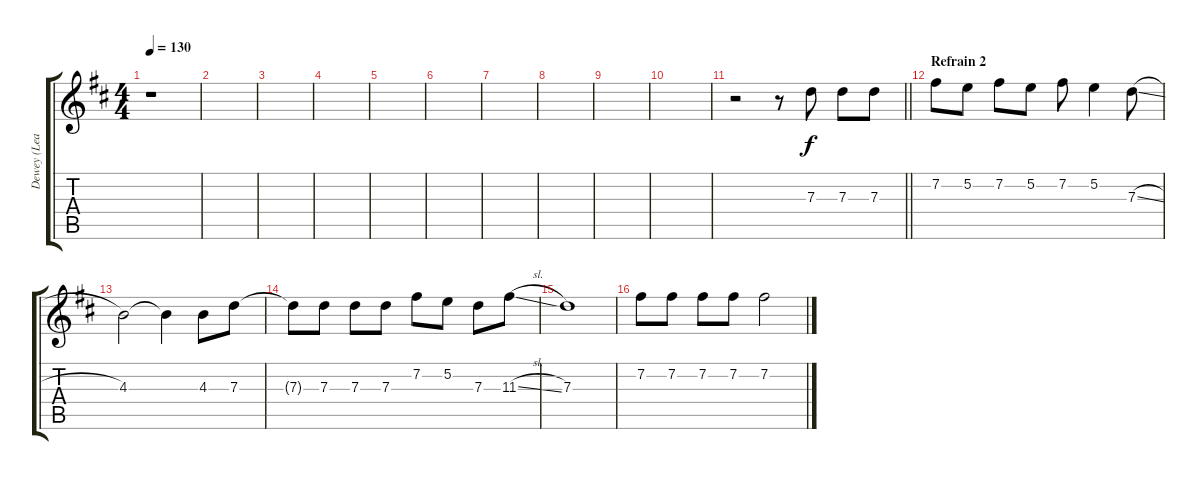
\track ("Dewey (Lead Vocals, 2nd Guitar)" "Dewey (Lea") {instrument acousticguitarsteel}
\staff {score tabs}
\tuning (E4 B3 G3 D3 A2 E2) {hide}
\ts (4 4)
\tempo 130
\clef g2
\ks d
r.1{dy f} |
|
|
|
|
|
|
|
|
|
\barLineRight lightlight
r.2{instrument cello} r.8 7.3.8 7.3.8 7.3.8 |
\section ("" "Refrain 2")
7.2.8 5.2.8 7.2.8 5.2.8 7.2.8 5.2.4 7.3{sl}.8 |
4.3.2 4.3{t}.4 4.3.8 7.3.8 |
7.3{t}.8 7.3.8 7.3.8 7.3.8 7.2.8 5.2.8 7.3.8 11.3{sl}.8 |
7.3.1 |
7.2.8 7.2.8 7.2.8 7.2.8 7.2.2
